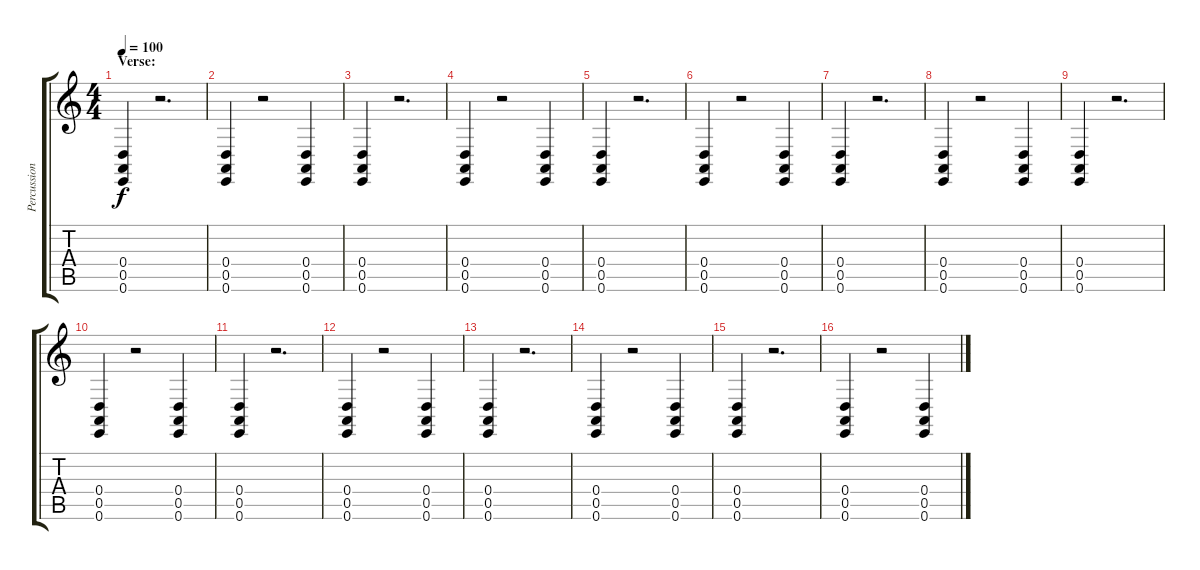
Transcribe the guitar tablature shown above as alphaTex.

\track ("Percussion I" "Percussion") {instrument taikodrum}
\staff {score tabs}
\tuning (E4 B3 G3 D3 A2 E2) {hide}
\ts (4 4)
\section ("" "Verse:")
\tempo 100
\clef g2
\ks c
(0.4 0.5 0.6).4{dy f} r.2{d} |
(0.4 0.5 0.6).4 r.2 (0.4 0.5 0.6).4 |
(0.4 0.5 0.6).4 r.2{d} |
(0.4 0.5 0.6).4 r.2 (0.4 0.5 0.6).4 |
(0.4 0.5 0.6).4 r.2{d} |
(0.4 0.5 0.6).4 r.2 (0.4 0.5 0.6).4 |
(0.4 0.5 0.6).4 r.2{d} |
(0.4 0.5 0.6).4 r.2 (0.4 0.5 0.6).4 |
(0.4 0.5 0.6).4 r.2{d} |
(0.4 0.5 0.6).4 r.2 (0.4 0.5 0.6).4 |
(0.4 0.5 0.6).4 r.2{d} |
(0.4 0.5 0.6).4 r.2 (0.4 0.5 0.6).4 |
(0.4 0.5 0.6).4 r.2{d} |
(0.4 0.5 0.6).4 r.2 (0.4 0.5 0.6).4 |
(0.4 0.5 0.6).4 r.2{d} |
(0.4 0.5 0.6).4 r.2 (0.4 0.5 0.6).4
